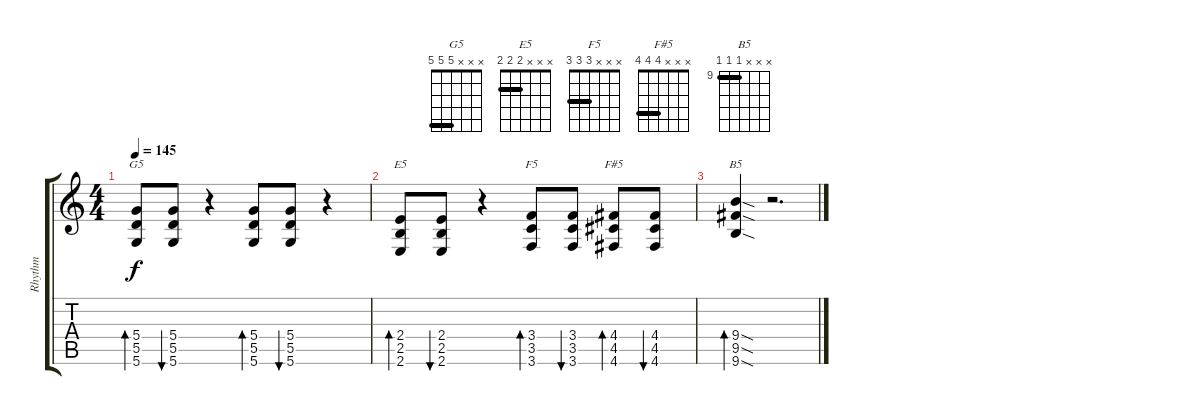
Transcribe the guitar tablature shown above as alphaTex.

\track ("Rhythm " "Rhythm ") {instrument distortionguitar}
\staff {score tabs}
\tuning (E4 B3 G3 D3 A2 D2) {hide}
\chord ("G5" x x x 5 5 5) {barre 5}
\chord ("E5" x x x 2 2 2) {barre 2}
\chord ("F5" x x x 3 3 3) {barre 3}
\chord ("F#5" x x x 4 4 4) {barre 4}
\chord ("B5" x x x 9 9 9) {firstfret 9 barre 9}
\ts (4 4)
\tempo 145
\clef g2
\ks c
(5.4 5.5 5.6).8{bd 30 ch "G5" dy f} (5.4 5.5 5.6).8{bu 30} r.4 (5.4 5.5 5.6).8{bd 30} (5.4 5.5 5.6).8{bu 30} r.4 |
(2.4 2.5 2.6).8{bd 30 ch "E5"} (2.4 2.5 2.6).8{bu 30} r.4 (3.4 3.5 3.6).8{bd 30 ch "F5"} (3.4 3.5 3.6).8{bu 30} (4.4 4.5 4.6).8{bd 30 ch "F#5"} (4.4 4.5 4.6).8{bu 30} |
(9.4{sod} 9.5{sod} 9.6{sod}).4{bd 30 ch "B5"} r.2{d}
